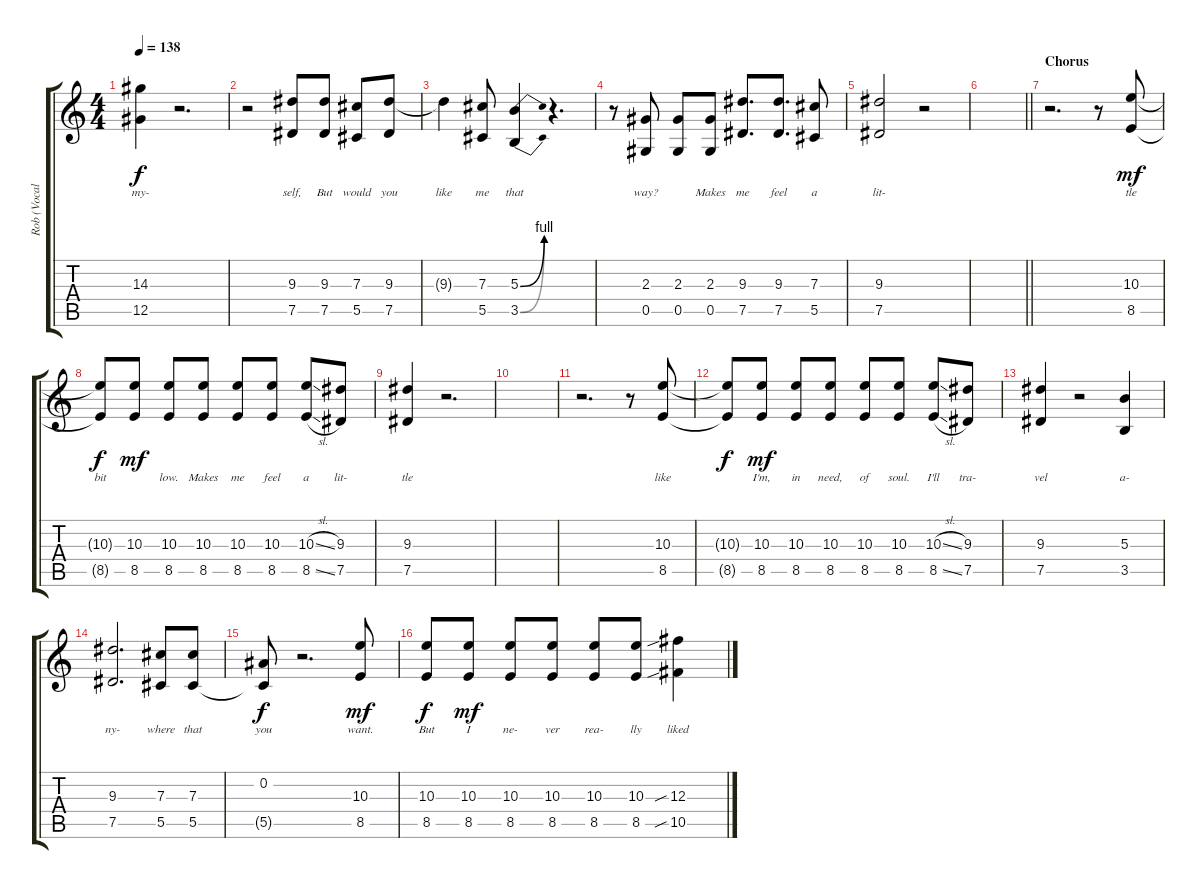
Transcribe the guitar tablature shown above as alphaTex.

\track ("Rob (Vocals)" "Rob (Vocal") {instrument overdrivenguitar}
\staff {score tabs}
\tuning (Eb4 Bb3 Gb3 Db3 Ab2 Db2) {hide}
\ts (4 4)
\tempo 138
\clef g2
\ks c
(14.3 12.5).4{lyrics (0 "my-") lyrics (1 "") lyrics (2 "") lyrics (3 "") lyrics (4 "") dy f} r.2{d} |
r.2 (9.3 7.5).8{lyrics (0 "self,") lyrics (1 "") lyrics (2 "") lyrics (3 "") lyrics (4 "")} (9.3 7.5).8{lyrics (0 "But") lyrics (1 "") lyrics (2 "") lyrics (3 "") lyrics (4 "")} (7.3 5.5).8{lyrics (0 "would") lyrics (1 "") lyrics (2 "") lyrics (3 "") lyrics (4 "")} (9.3 7.5).8{lyrics (0 "you") lyrics (1 "") lyrics (2 "") lyrics (3 "") lyrics (4 "")} |
9.3{t}.4{lyrics (0 "like") lyrics (1 "") lyrics (2 "") lyrics (3 "") lyrics (4 "")} (7.3 5.5).8{lyrics (0 "me") lyrics (1 "") lyrics (2 "") lyrics (3 "") lyrics (4 "")} (5.3{be (bend 0 0 60 4)} 3.5{be (bend 0 0 60 4)}).4{lyrics (0 "that") lyrics (1 "") lyrics (2 "") lyrics (3 "") lyrics (4 "")} r.4{d} |
r.8 (2.3 0.5).8{lyrics (0 "way?") lyrics (1 "") lyrics (2 "") lyrics (3 "") lyrics (4 "")} (2.3 0.5).8{lyrics (0 "") lyrics (1 "") lyrics (2 "") lyrics (3 "") lyrics (4 "")} (2.3 0.5).8{lyrics (0 "Makes") lyrics (1 "") lyrics (2 "") lyrics (3 "") lyrics (4 "")} (9.3 7.5).8{d lyrics (0 "me") lyrics (1 "") lyrics (2 "") lyrics (3 "") lyrics (4 "")} (9.3 7.5).8{d lyrics (0 "feel") lyrics (1 "") lyrics (2 "") lyrics (3 "") lyrics (4 "")} (7.3 5.5).8{lyrics (0 "a") lyrics (1 "") lyrics (2 "") lyrics (3 "") lyrics (4 "")} |
(9.3 7.5).2{lyrics (0 "lit-") lyrics (1 "") lyrics (2 "") lyrics (3 "") lyrics (4 "")} r.2 |
\barLineRight lightlight
|
\section ("" "Chorus")
r.2{d} r.8 (10.3 8.5).8{lyrics (0 "tle") lyrics (1 "") lyrics (2 "") lyrics (3 "") lyrics (4 "") dy mf volume 16} |
(10.3{t} 8.5{t}).8{lyrics (0 "bit") lyrics (1 "") lyrics (2 "") lyrics (3 "") lyrics (4 "") dy f} (10.3 8.5).8{lyrics (0 "") lyrics (1 "") lyrics (2 "") lyrics (3 "") lyrics (4 "") dy mf} (10.3 8.5).8{lyrics (0 "low.") lyrics (1 "") lyrics (2 "") lyrics (3 "") lyrics (4 "")} (10.3 8.5).8{lyrics (0 "Makes") lyrics (1 "") lyrics (2 "") lyrics (3 "") lyrics (4 "")} (10.3 8.5).8{lyrics (0 "me") lyrics (1 "") lyrics (2 "") lyrics (3 "") lyrics (4 "")} (10.3 8.5).8{lyrics (0 "feel") lyrics (1 "") lyrics (2 "") lyrics (3 "") lyrics (4 "")} (10.3{sl} 8.5{sl}).8{lyrics (0 "a") lyrics (1 "") lyrics (2 "") lyrics (3 "") lyrics (4 "")} (9.3 7.5).8{lyrics (0 "lit-") lyrics (1 "") lyrics (2 "") lyrics (3 "") lyrics (4 "")} |
(9.3 7.5).4{lyrics (0 "tle") lyrics (1 "") lyrics (2 "") lyrics (3 "") lyrics (4 "")} r.2{d} |
|
r.2{d} r.8 (10.3 8.5).8{lyrics (0 "like") lyrics (1 "") lyrics (2 "") lyrics (3 "") lyrics (4 "")} |
(10.3{t} 8.5{t}).8{lyrics (0 "") lyrics (1 "") lyrics (2 "") lyrics (3 "") lyrics (4 "") dy f} (10.3 8.5).8{lyrics (0 "I'm,") lyrics (1 "") lyrics (2 "") lyrics (3 "") lyrics (4 "") dy mf} (10.3 8.5).8{lyrics (0 "in") lyrics (1 "") lyrics (2 "") lyrics (3 "") lyrics (4 "")} (10.3 8.5).8{lyrics (0 "need,") lyrics (1 "") lyrics (2 "") lyrics (3 "") lyrics (4 "")} (10.3 8.5).8{lyrics (0 "of") lyrics (1 "") lyrics (2 "") lyrics (3 "") lyrics (4 "")} (10.3 8.5).8{lyrics (0 "soul.") lyrics (1 "") lyrics (2 "") lyrics (3 "") lyrics (4 "")} (10.3{sl} 8.5{sl}).8{lyrics (0 "I'll") lyrics (1 "") lyrics (2 "") lyrics (3 "") lyrics (4 "")} (9.3 7.5).8{lyrics (0 "tra-") lyrics (1 "") lyrics (2 "") lyrics (3 "") lyrics (4 "")} |
(9.3 7.5).4{lyrics (0 "vel") lyrics (1 "") lyrics (2 "") lyrics (3 "") lyrics (4 "")} r.2 (5.3 3.5).4{lyrics (0 "a-") lyrics (1 "") lyrics (2 "") lyrics (3 "") lyrics (4 "")} |
(9.3 7.5).2{d lyrics (0 "ny-") lyrics (1 "") lyrics (2 "") lyrics (3 "") lyrics (4 "")} (7.3 5.5).8{lyrics (0 "where") lyrics (1 "") lyrics (2 "") lyrics (3 "") lyrics (4 "")} (7.3 5.5).8{lyrics (0 "that") lyrics (1 "") lyrics (2 "") lyrics (3 "") lyrics (4 "")} |
(0.2 5.5{t}).8{lyrics (0 "you") lyrics (1 "") lyrics (2 "") lyrics (3 "") lyrics (4 "") dy f} r.2{d} (10.3 8.5).8{lyrics (0 "want.") lyrics (1 "") lyrics (2 "") lyrics (3 "") lyrics (4 "") dy mf} |
(10.3 8.5).8{lyrics (0 "But") lyrics (1 "") lyrics (2 "") lyrics (3 "") lyrics (4 "") dy f} (10.3 8.5).8{lyrics (0 "I") lyrics (1 "") lyrics (2 "") lyrics (3 "") lyrics (4 "") dy mf} (10.3 8.5).8{lyrics (0 "ne-") lyrics (1 "") lyrics (2 "") lyrics (3 "") lyrics (4 "")} (10.3 8.5).8{lyrics (0 "ver") lyrics (1 "") lyrics (2 "") lyrics (3 "") lyrics (4 "")} (10.3 8.5).8{lyrics (0 "rea-") lyrics (1 "") lyrics (2 "") lyrics (3 "") lyrics (4 "")} (10.3 8.5).8{lyrics (0 "lly") lyrics (1 "") lyrics (2 "") lyrics (3 "") lyrics (4 "")} (12.3{sib} 10.5{sib}).4{lyrics (0 "liked") lyrics (1 "") lyrics (2 "") lyrics (3 "") lyrics (4 "")}
